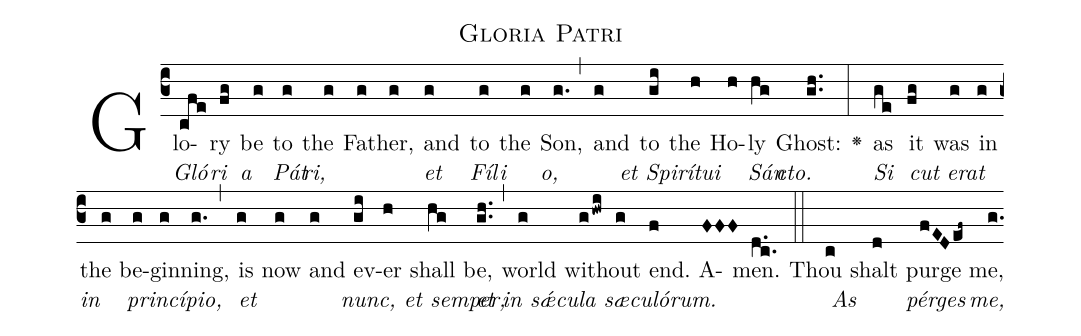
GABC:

name: Gloria Patri;
%%
Glo[Gló](cfe)ry[ri](fg) be[a](g) to[Pát](g) the[ri,](g) Fa(g)ther,(g) and[et](g) to[Fíl](g) the[i](g) Son,[o,](g.) (,) and[et Spirítui](g) to(gi) the(h) Ho[/](h)ly[Sán](hg) Ghost:[cto.](g.h.) <v>\greheightstar</v>(:) as[Si](ge) it[cut](fg) was[erat](g) in[/](g) the[in](g) be[princípio,](g)gin(g)ning,[/](g.) (,) is[et](g) now(g) and(g) ev[nunc, et semper,](gi)er(h) shall(hg) be,[/](g.h.) (,) world[et in sǽcula sæculórum.](g) with(ghwi)out(g) end.[/](f) A(FFF)men.(d.c.) (::)

Thou[As](c) shalt[/](d) purge[pérges](fEDef~) me,[me,](g.)
